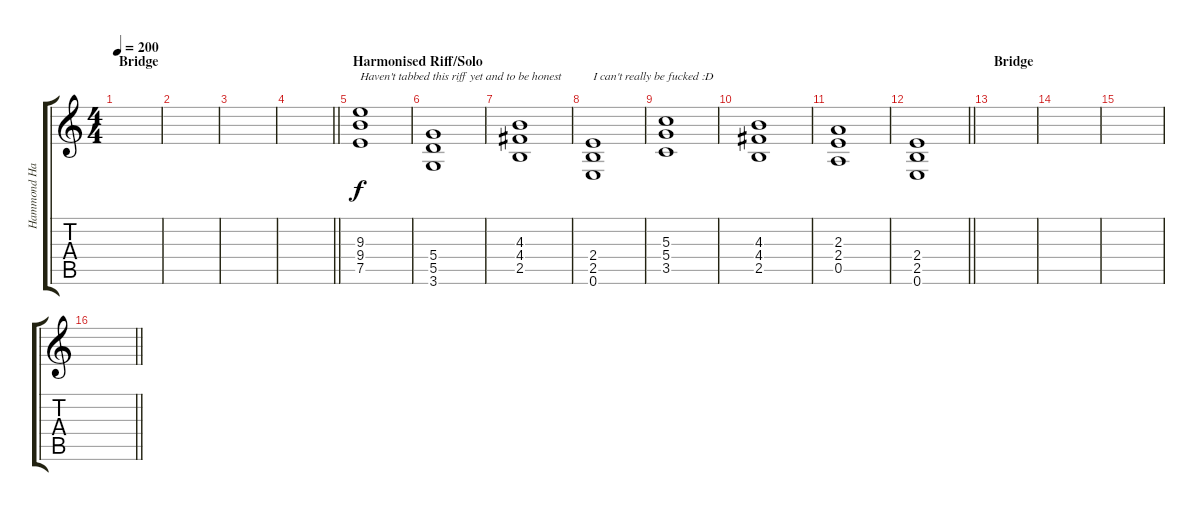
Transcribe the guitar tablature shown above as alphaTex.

\track ("Hammond Harmonisation/Extra" "Hammond Ha") {instrument distortionguitar}
\staff {score tabs}
\tuning (E4 B3 G3 D3 A2 E2) {hide}
\ts (4 4)
\section ("" "Bridge")
\tempo 200
\clef g2
\ks c
|
|
|
\barLineRight lightlight
|
\section ("" "Harmonised Riff/Solo")
(9.3 9.4 7.5).1{txt "Haven't tabbed this riff yet and to be honest"} |
(5.4 5.5 3.6).1 |
(4.3 4.4 2.5).1 |
(2.4 2.5 0.6).1{txt "I can't really be fucked :D"} |
(5.3 5.4 3.5).1 |
(4.3 4.4 2.5).1 |
(2.3 2.4 0.5).1 |
\barLineRight lightlight
(2.4 2.5 0.6).1 |
\section ("" "Bridge")
|
|
|
\barLineRight lightlight
